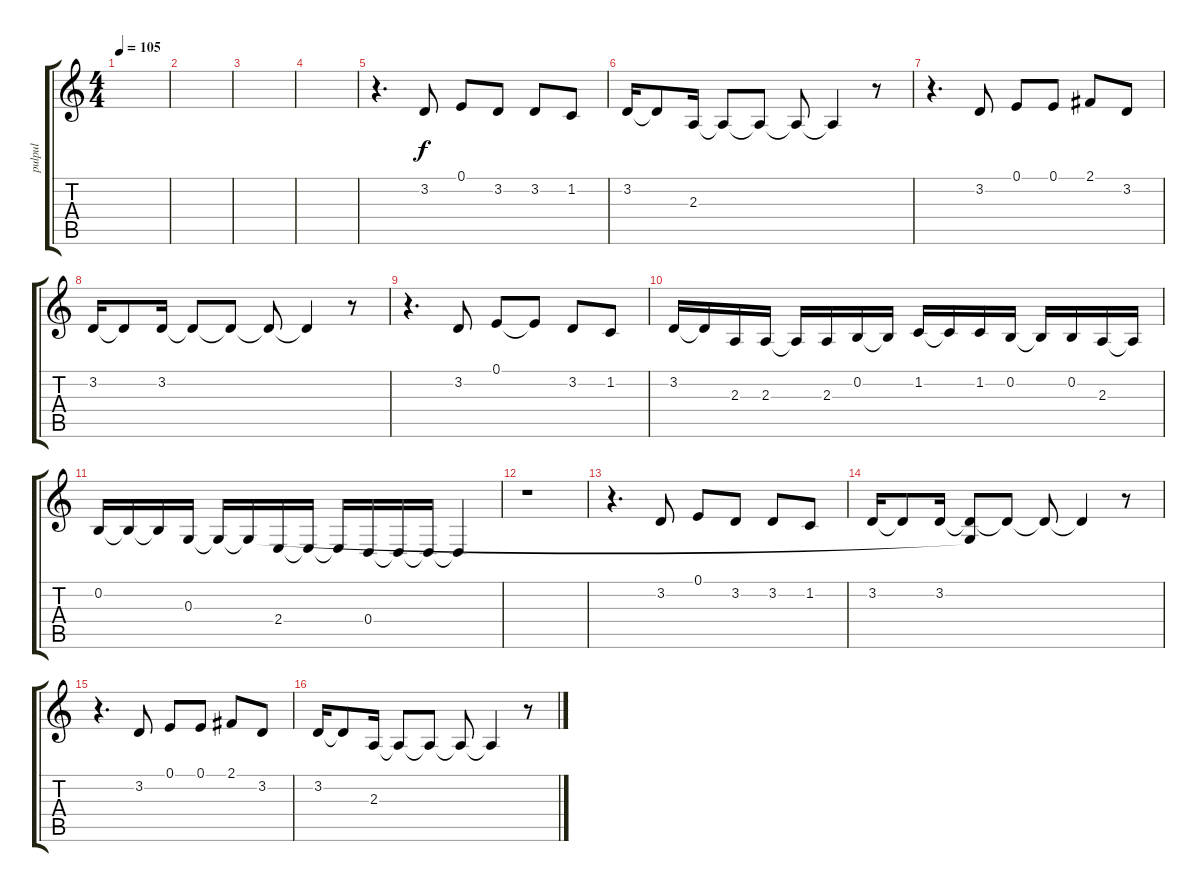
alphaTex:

\track ("pulpul" "pulpul") {instrument accordion}
\staff {score tabs}
\tuning (E4 B3 G3 D3 A2 E2) {hide}
\ts (4 4)
\tempo 105
\clef g2
\ks c
|
|
|
|
r.4{d} 3.2.8 0.1.8 3.2.8 3.2.8 1.2.8 |
3.2.16 3.2{t}.8 2.3.16 2.3{t}.8 2.3{t}.8 2.3{t}.8 2.3{t}.4 r.8 |
r.4{d} 3.2.8 0.1.8 0.1.8 2.1.8 3.2.8 |
3.2.16 3.2{t}.8 3.2.16 3.2{t}.8 3.2{t}.8 3.2{t}.8 3.2{t}.4 r.8 |
r.4{d} 3.2.8 0.1.8 0.1{t}.8 3.2.8 1.2.8 |
3.2.16 3.2{t}.16 2.3.16 2.3.16 2.3{t}.16 2.3.16 0.2.16 0.2{t}.16 1.2.16 1.2{t}.16 1.2.16 0.2.16 0.2{t}.16 0.2.16 2.3.16 2.3{t}.16 |
0.2.16 0.2{t}.16 0.2{t}.16 0.3.16 0.3{t}.16 0.3{t}.16 2.4.16 2.4{t}.16 2.4{t}.16 0.4.16 0.4{t}.16 0.4{t}.16 0.4{t}.4 |
r.1 |
r.4{d} 3.2.8 0.1.8 3.2.8 3.2.8 1.2.8 |
3.2.16 3.2{t}.8 3.2.16 (3.2{t} 0.3{t}).8 3.2{t}.8 3.2{t}.8 3.2{t}.4 r.8 |
r.4{d} 3.2.8 0.1.8 0.1.8 2.1.8 3.2.8 |
3.2.16 3.2{t}.8 2.3.16 2.3{t}.8 2.3{t}.8 2.3{t}.8 2.3{t}.4 r.8
